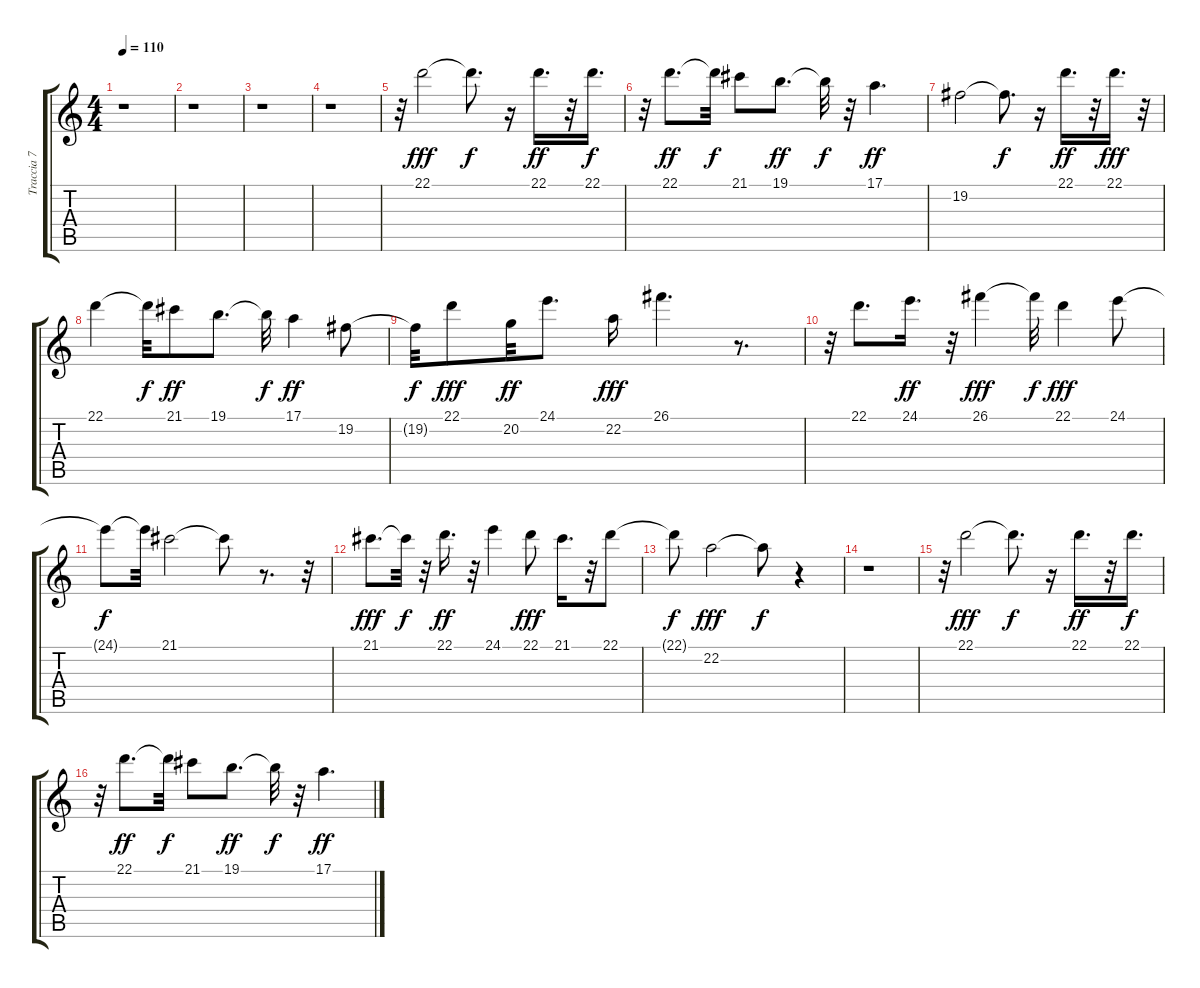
\track ("Traccia 7" "Traccia 7") {instrument synthstrings1}
\staff {score tabs}
\tuning (E4 B3 G3 D3 A2 E2) {hide}
\ts (4 4)
\tempo 110
\clef g2
\ks c
r.1{dy f} |
r.1 |
r.1 |
r.1 |
r.32 22.1.2{dy fff instrument stringensemble1} 22.1{t}.8{d dy f} r.16 22.1.16{d dy ff} r.32 22.1.16{d dy f} |
r.32 22.1.8{d dy ff} 22.1{t}.32{dy f} 21.1.8 19.1.8{d dy ff} 19.1{t}.32{dy f} r.32 17.1.4{d dy ff} |
19.2.2 19.2{t}.8{d dy f} r.16 22.1.16{d dy ff} r.32 22.1.16{d dy fff} r.32 |
22.1.4 22.1{t}.32{dy f} 21.1.8{dy ff} 19.1.8{d} 19.1{t}.32{dy f} 17.1.4{dy ff} 19.2.8 |
19.2{t}.32{dy f} 22.1.8{dy fff} 20.2.32{dy ff} 24.1.8{d} 22.2.16{dy fff} 26.1.4{d} r.8{d} |
r.32 22.1.8{d} 24.1.16{d dy ff} r.32 26.1.4{dy fff} 26.1{t}.32{dy f} 22.1.4{dy fff} 24.1.8 |
24.1{t}.8{dy f} 24.1{t}.32 21.1.2 21.1{t}.8 r.8{d} r.32 |
21.1.8{d dy fff} 21.1{t}.32{dy f} r.32 22.1.16{d dy ff} r.32 24.1.4 22.1.8{dy fff} 21.1.16{d} r.32 22.1.8 |
22.1{t}.8{dy f} 22.2.2{dy fff} 22.2{t}.8{dy f} r.4 |
r.1 |
r.32 22.1.2{dy fff} 22.1{t}.8{d dy f} r.16 22.1.16{d dy ff} r.32 22.1.16{d dy f} |
r.32 22.1.8{d dy ff} 22.1{t}.32{dy f} 21.1.8 19.1.8{d dy ff} 19.1{t}.32{dy f} r.32 17.1.4{d dy ff}
